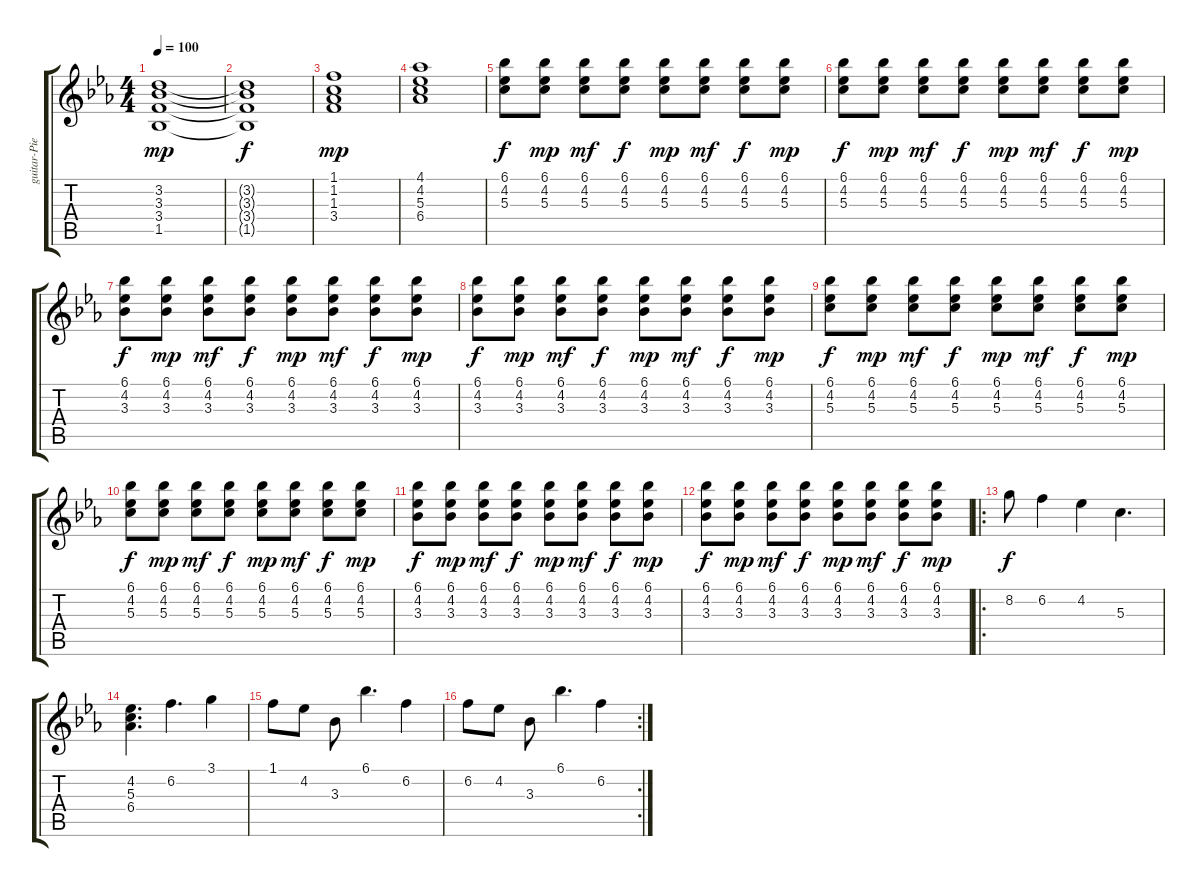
\track ("guitar-Pier Gonella" "guitar-Pie") {instrument distortionguitar}
\staff {score tabs}
\tuning (E4 B3 G3 D3 A2 E2) {hide}
\ts (4 4)
\tempo 100
\clef g2
\ks eb
(3.2 3.3 3.4 1.5).1{dy mp} |
(3.2{t} 3.3{t} 3.4{t} 1.5{t}).1{dy f} |
(1.1 1.2 1.3 3.4).1{dy mp} |
(4.1 4.2 5.3 6.4).1 |
(6.1 4.2 5.3).8{dy f instrument distortionguitar} (6.1 4.2 5.3).8{dy mp} (6.1 4.2 5.3).8{dy mf} (6.1 4.2 5.3).8{dy f} (6.1 4.2 5.3).8{dy mp} (6.1 4.2 5.3).8{dy mf} (6.1 4.2 5.3).8{dy f} (6.1 4.2 5.3).8{dy mp} |
(6.1 4.2 5.3).8{dy f} (6.1 4.2 5.3).8{dy mp} (6.1 4.2 5.3).8{dy mf} (6.1 4.2 5.3).8{dy f} (6.1 4.2 5.3).8{dy mp} (6.1 4.2 5.3).8{dy mf} (6.1 4.2 5.3).8{dy f} (6.1 4.2 5.3).8{dy mp} |
(6.1 4.2 3.3).8{dy f} (6.1 4.2 3.3).8{dy mp} (6.1 4.2 3.3).8{dy mf} (6.1 4.2 3.3).8{dy f} (6.1 4.2 3.3).8{dy mp} (6.1 4.2 3.3).8{dy mf} (6.1 4.2 3.3).8{dy f} (6.1 4.2 3.3).8{dy mp} |
(6.1 4.2 3.3).8{dy f} (6.1 4.2 3.3).8{dy mp} (6.1 4.2 3.3).8{dy mf} (6.1 4.2 3.3).8{dy f} (6.1 4.2 3.3).8{dy mp} (6.1 4.2 3.3).8{dy mf} (6.1 4.2 3.3).8{dy f} (6.1 4.2 3.3).8{dy mp} |
(6.1 4.2 5.3).8{dy f} (6.1 4.2 5.3).8{dy mp} (6.1 4.2 5.3).8{dy mf} (6.1 4.2 5.3).8{dy f} (6.1 4.2 5.3).8{dy mp} (6.1 4.2 5.3).8{dy mf} (6.1 4.2 5.3).8{dy f} (6.1 4.2 5.3).8{dy mp} |
(6.1 4.2 5.3).8{dy f} (6.1 4.2 5.3).8{dy mp} (6.1 4.2 5.3).8{dy mf} (6.1 4.2 5.3).8{dy f} (6.1 4.2 5.3).8{dy mp} (6.1 4.2 5.3).8{dy mf} (6.1 4.2 5.3).8{dy f} (6.1 4.2 5.3).8{dy mp} |
(6.1 4.2 3.3).8{dy f} (6.1 4.2 3.3).8{dy mp} (6.1 4.2 3.3).8{dy mf} (6.1 4.2 3.3).8{dy f} (6.1 4.2 3.3).8{dy mp} (6.1 4.2 3.3).8{dy mf} (6.1 4.2 3.3).8{dy f} (6.1 4.2 3.3).8{dy mp} |
(6.1 4.2 3.3).8{dy f} (6.1 4.2 3.3).8{dy mp} (6.1 4.2 3.3).8{dy mf} (6.1 4.2 3.3).8{dy f} (6.1 4.2 3.3).8{dy mp} (6.1 4.2 3.3).8{dy mf} (6.1 4.2 3.3).8{dy f} (6.1 4.2 3.3).8{dy mp} |
\ro
8.2.8{dy f} 6.2.4 4.2.4 5.3.4{d} |
(4.2 5.3 6.4).4{d} 6.2.4{d} 3.1.4 |
1.1.8 4.2.8 3.3.8 6.1.4{d} 6.2.4 |
\rc 2
6.2.8 4.2.8 3.3.8 6.1.4{d} 6.2.4
